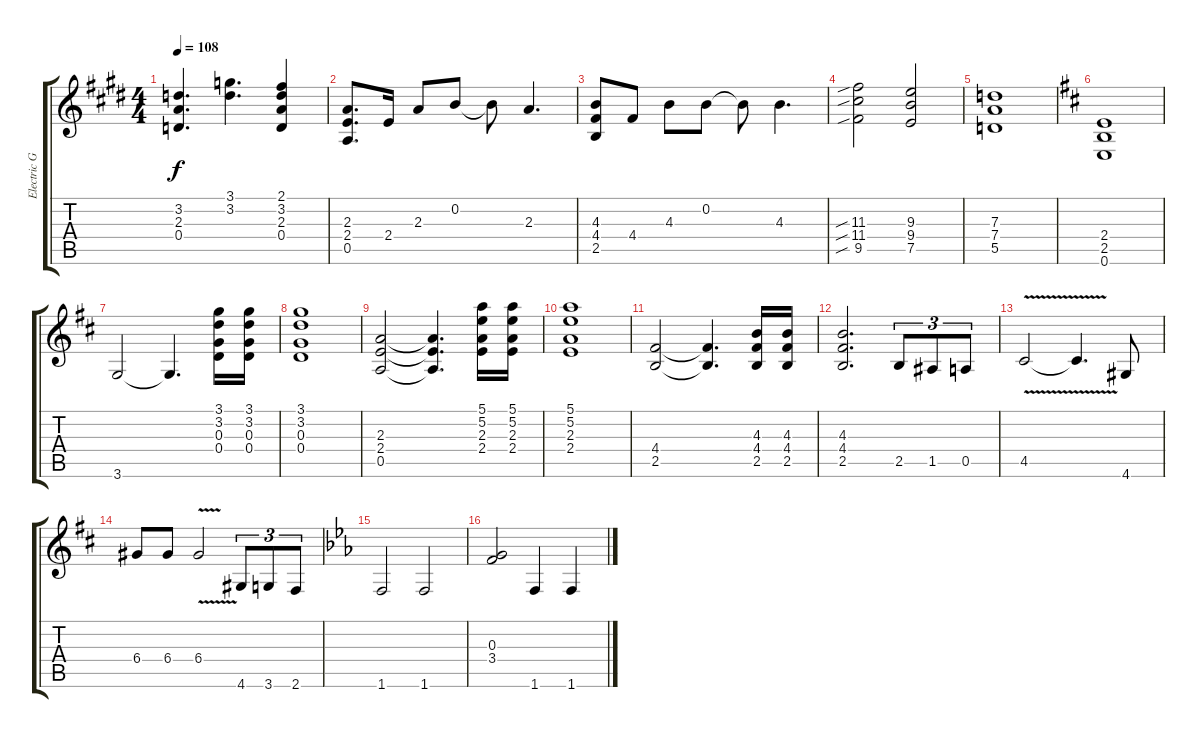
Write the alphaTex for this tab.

\track ("Electric Guitar I - John Petrucci" "Electric G") {instrument distortionguitar}
\staff {score tabs}
\tuning (E4 B3 G3 D3 A2 E2) {hide}
\ts (4 4)
\tempo 108
\clef g2
\ks e
(3.2 2.3 0.4).4{d dy f} (3.1 3.2).4{d} (2.1 3.2 2.3 0.4).4 |
(2.3 2.4 0.5).8{d} 2.4.16 2.3.8 0.2.8 0.2{t}.8 2.3.4{d} |
(4.3 4.4 2.5).8 4.4.8 4.3.8 0.2.8 0.2{t}.8 4.3.4{d} |
(11.3{sib} 11.4{sib} 9.5{sib}).2 (9.3 9.4 7.5).2 |
(7.3 7.4 5.5).1 |
\ks d
(2.4 2.5 0.6).1{balance 0} |
3.6.2 3.6{t}.4{d} (3.1 3.2 0.3 0.4).16 (3.1 3.2 0.3 0.4).16 |
(3.1 3.2 0.3 0.4).1 |
(2.3 2.4 0.5).2 (2.3{t} 2.4{t} 0.5{t}).4{d} (5.1 5.2 2.3 2.4).16 (5.1 5.2 2.3 2.4).16 |
(5.1 5.2 2.3 2.4).1 |
(4.4 2.5).2 (4.4{t} 2.5{t}).4{d} (4.3 4.4 2.5).16 (4.3 4.4 2.5).16 |
(4.3 4.4 2.5).2{d} 2.5.8{tu (3 2)} 1.5.8{tu (3 2)} 0.5.8{tu (3 2)} |
4.5{v}.2 4.5{t}.4{d} 4.6.8 |
6.4.8 6.4.8 6.4{v}.2 4.6.8{tu (3 2)} 3.6.8{tu (3 2)} 2.6.8{tu (3 2)} |
\ks eb
1.6.2 1.6.2 |
(0.3 3.4).2 1.6.4 1.6.4
